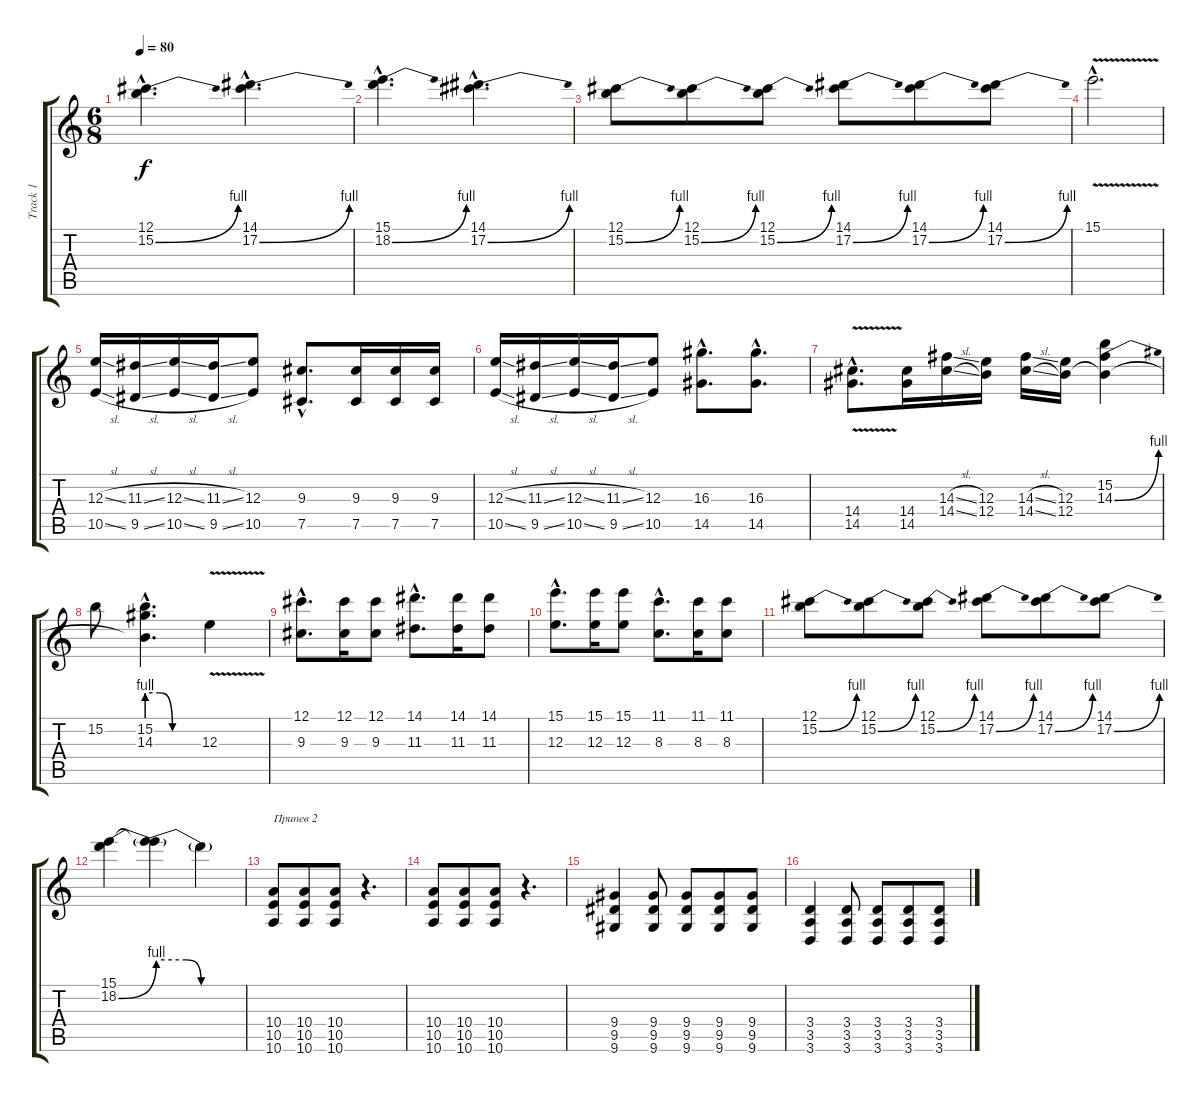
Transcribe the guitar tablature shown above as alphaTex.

\track ("Track 1" "Track 1") {instrument acousticguitarsteel}
\staff {score tabs}
\tuning (Db4 Ab3 E3 B2 Gb2 B1) {hide}
\ts (6 8)
\tempo 80
\clef g2
\ks c
(12.1{hac} 15.2{be (bend 0 0 60 4) hac}).4{d dy f} (14.1{hac} 17.2{be (bend 0 0 60 4) hac}).4{d} |
(15.1{hac} 18.2{be (bend 0 0 60 4) hac}).4{d} (14.1{hac} 17.2{be (bend 0 0 60 4) hac}).4{d} |
(12.1 15.2{be (bend 0 0 60 4)}).8 (12.1 15.2{be (bend 0 0 60 4)}).8 (12.1 15.2{be (bend 0 0 60 4)}).8 (14.1 17.2{be (bend 0 0 60 4)}).8 (14.1 17.2{be (bend 0 0 60 4)}).8 (14.1 17.2{be (bend 0 0 60 4)}).8 |
15.1{v hac}.2{d} |
(12.3{sl} 10.5{sl}).16 (11.3{sl} 9.5{sl}).16 (12.3{sl} 10.5{sl}).16 (11.3{sl} 9.5{sl}).16 (12.3 10.5).8 (9.3{hac} 7.5{hac}).8{d} (9.3 7.5).16 (9.3 7.5).16 (9.3 7.5).16 |
(12.3{sl} 10.5{sl}).16 (11.3{sl} 9.5{sl}).16 (12.3{sl} 10.5{sl}).16 (11.3{sl} 9.5{sl}).16 (12.3 10.5).8 (16.3{hac} 14.5{hac}).8{d} (16.3{hac} 14.5{hac}).8{d} |
(14.4{hac} 14.5{v hac}).8{d} (14.4 14.5).16 (14.3{sl} 14.4{sl}).16 (12.3 12.4).16 (14.3{sl} 14.4{sl}).16 (12.3 12.4).16 (15.2 14.3{be (bend 0 0 60 4)} 12.4{t}).4 |
15.2.8 (15.2{hac} 14.3{be (custom 0 4 15 4 30 0 60 0) hac} 12.4{hac t}).4{d} 12.3{v}.4 |
(12.1{hac} 9.3{hac}).8{d} (12.1 9.3).16 (12.1 9.3).8 (14.1{hac} 11.3{hac}).8{d} (14.1 11.3).16 (14.1 11.3).8 |
(15.1{hac} 12.3{hac}).8{d} (15.1 12.3).16 (15.1 12.3).8 (11.1{hac} 8.3{hac}).8{d} (11.1 8.3).16 (11.1 8.3).8 |
(12.1 15.2{be (bend 0 0 60 4)}).8 (12.1 15.2{be (bend 0 0 60 4)}).8 (12.1 15.2{be (bend 0 0 60 4)}).8 (14.1 17.2{be (bend 0 0 60 4)}).8 (14.1 17.2{be (bend 0 0 60 4)}).8 (14.1 17.2{be (bend 0 0 60 4)}).8 |
(15.1 18.2{be (bend 0 0 60 4)}).4 (15.1{t} 18.2{be (custom 0 4 20 4 30 0 60 0) t}).4 18.2{t}.4 |
(10.4 10.5 10.6).8{txt "Припев 2"} (10.4 10.5 10.6).8 (10.4 10.5 10.6).8 r.4{d} |
(10.4 10.5 10.6).8 (10.4 10.5 10.6).8 (10.4 10.5 10.6).8 r.4{d} |
(9.4 9.5 9.6).4 (9.4 9.5 9.6).8 (9.4 9.5 9.6).8 (9.4 9.5 9.6).8 (9.4 9.5 9.6).8 |
(3.4 3.5 3.6).4 (3.4 3.5 3.6).8 (3.4 3.5 3.6).8 (3.4 3.5 3.6).8 (3.4 3.5 3.6).8
